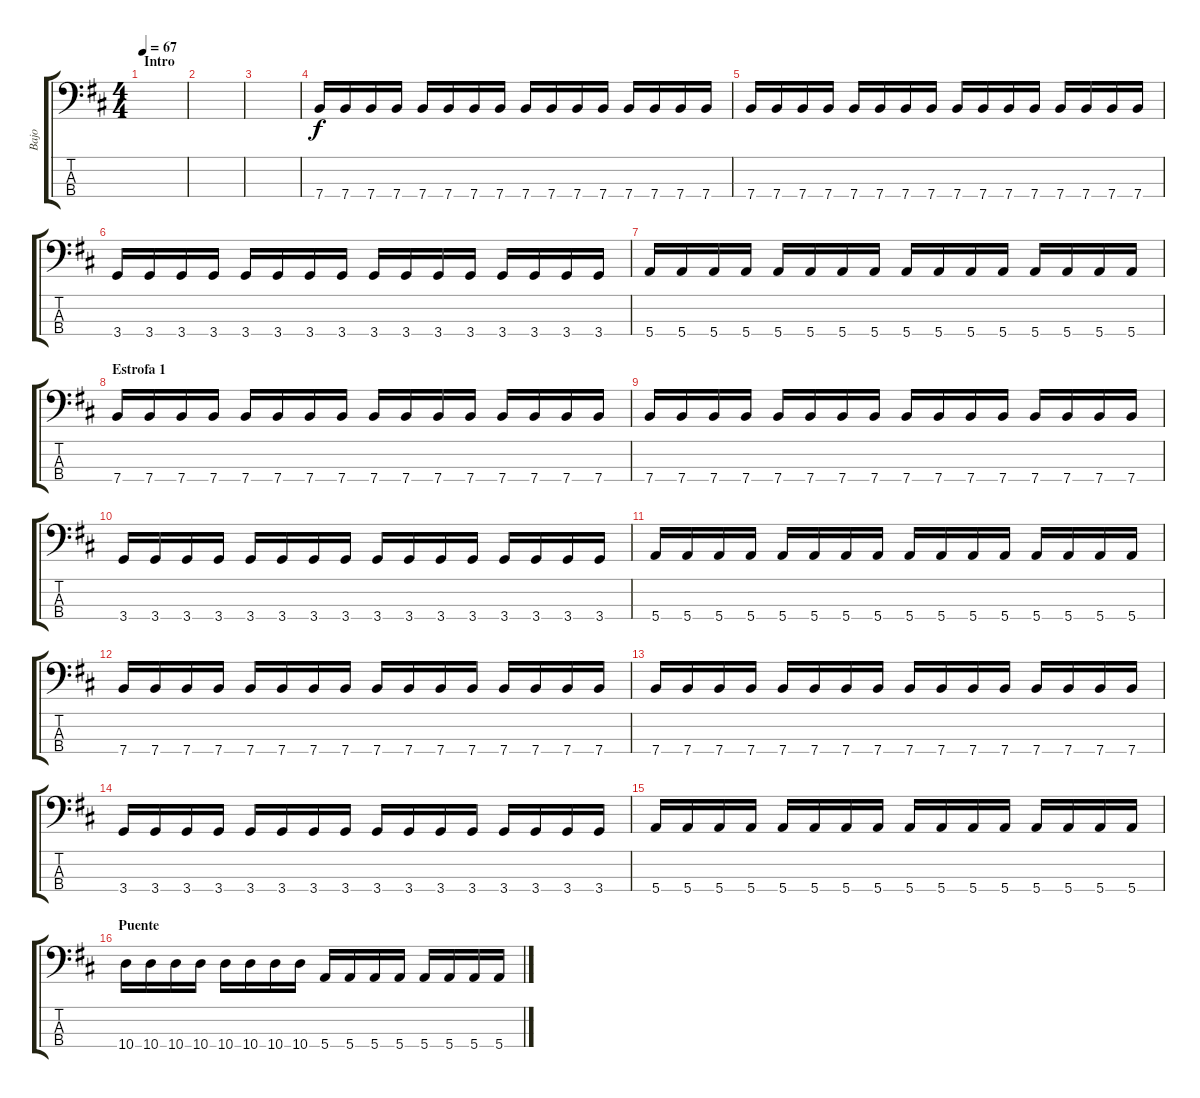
\track ("Bajo" "Bajo") {instrument slapbass1}
\staff {score tabs}
\tuning (G2 D2 A1 E1) {hide}
\ts (4 4)
\section ("" "Intro")
\tempo 67
\clef f4
\ks bminor
|
|
|
7.4.16 7.4.16 7.4.16 7.4.16 7.4.16 7.4.16 7.4.16 7.4.16 7.4.16 7.4.16 7.4.16 7.4.16 7.4.16 7.4.16 7.4.16 7.4.16 |
7.4.16 7.4.16 7.4.16 7.4.16 7.4.16 7.4.16 7.4.16 7.4.16 7.4.16 7.4.16 7.4.16 7.4.16 7.4.16 7.4.16 7.4.16 7.4.16 |
3.4.16 3.4.16 3.4.16 3.4.16 3.4.16 3.4.16 3.4.16 3.4.16 3.4.16 3.4.16 3.4.16 3.4.16 3.4.16 3.4.16 3.4.16 3.4.16 |
5.4.16 5.4.16 5.4.16 5.4.16 5.4.16 5.4.16 5.4.16 5.4.16 5.4.16 5.4.16 5.4.16 5.4.16 5.4.16 5.4.16 5.4.16 5.4.16 |
\section ("" "Estrofa 1")
7.4.16 7.4.16 7.4.16 7.4.16 7.4.16 7.4.16 7.4.16 7.4.16 7.4.16 7.4.16 7.4.16 7.4.16 7.4.16 7.4.16 7.4.16 7.4.16 |
7.4.16 7.4.16 7.4.16 7.4.16 7.4.16 7.4.16 7.4.16 7.4.16 7.4.16 7.4.16 7.4.16 7.4.16 7.4.16 7.4.16 7.4.16 7.4.16 |
3.4.16 3.4.16 3.4.16 3.4.16 3.4.16 3.4.16 3.4.16 3.4.16 3.4.16 3.4.16 3.4.16 3.4.16 3.4.16 3.4.16 3.4.16 3.4.16 |
5.4.16 5.4.16 5.4.16 5.4.16 5.4.16 5.4.16 5.4.16 5.4.16 5.4.16 5.4.16 5.4.16 5.4.16 5.4.16 5.4.16 5.4.16 5.4.16 |
7.4.16 7.4.16 7.4.16 7.4.16 7.4.16 7.4.16 7.4.16 7.4.16 7.4.16 7.4.16 7.4.16 7.4.16 7.4.16 7.4.16 7.4.16 7.4.16 |
7.4.16 7.4.16 7.4.16 7.4.16 7.4.16 7.4.16 7.4.16 7.4.16 7.4.16 7.4.16 7.4.16 7.4.16 7.4.16 7.4.16 7.4.16 7.4.16 |
3.4.16 3.4.16 3.4.16 3.4.16 3.4.16 3.4.16 3.4.16 3.4.16 3.4.16 3.4.16 3.4.16 3.4.16 3.4.16 3.4.16 3.4.16 3.4.16 |
5.4.16 5.4.16 5.4.16 5.4.16 5.4.16 5.4.16 5.4.16 5.4.16 5.4.16 5.4.16 5.4.16 5.4.16 5.4.16 5.4.16 5.4.16 5.4.16 |
\section ("" "Puente")
10.4.16 10.4.16 10.4.16 10.4.16 10.4.16 10.4.16 10.4.16 10.4.16 5.4.16 5.4.16 5.4.16 5.4.16 5.4.16 5.4.16 5.4.16 5.4.16
